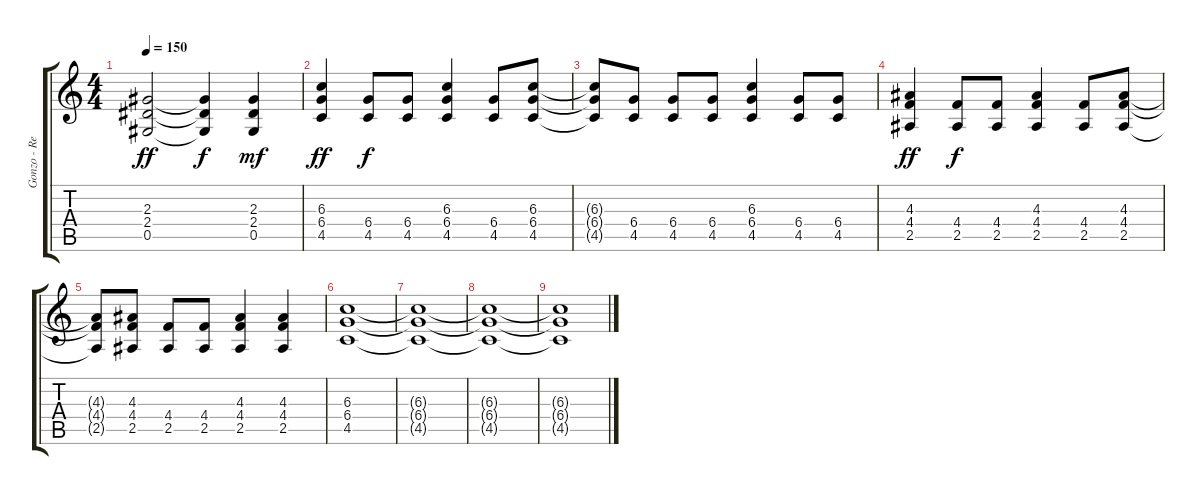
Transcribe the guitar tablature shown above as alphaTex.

\track ("Gonzo - Refrain" "Gonzo - Re") {instrument overdrivenguitar}
\staff {score tabs}
\tuning (Eb4 Bb3 Gb3 Db3 Ab2 Eb2) {hide}
\ts (4 4)
\tempo 150
\clef g2
\ks c
(2.3 2.4 0.5).2{dy ff} (2.3{t} 2.4{t} 0.5{t}).4{dy f} (2.3 2.4 0.5).4{dy mf} |
(6.3 6.4 4.5).4{dy ff} (6.4 4.5).8{dy f} (6.4 4.5).8 (6.3 6.4 4.5).4 (6.4 4.5).8 (6.3 6.4 4.5).8 |
(6.3{t} 6.4{t} 4.5{t}).8 (6.4 4.5).8 (6.4 4.5).8 (6.4 4.5).8 (6.3 6.4 4.5).4 (6.4 4.5).8 (6.4 4.5).8 |
(4.3 4.4 2.5).4{dy ff} (4.4 2.5).8{dy f} (4.4 2.5).8 (4.3 4.4 2.5).4 (4.4 2.5).8 (4.3 4.4 2.5).8 |
(4.3{t} 4.4{t} 2.5{t}).8 (4.3 4.4 2.5).8 (4.4 2.5).8 (4.4 2.5).8 (4.3 4.4 2.5).4 (4.3 4.4 2.5).4 |
(6.3 6.4 4.5).1 |
(6.3{t} 6.4{t} 4.5{t}).1{volume 12} |
(6.3{t} 6.4{t} 4.5{t}).1{volume 11} |
(6.3{t} 6.4{t} 4.5{t}).1{volume 10}
